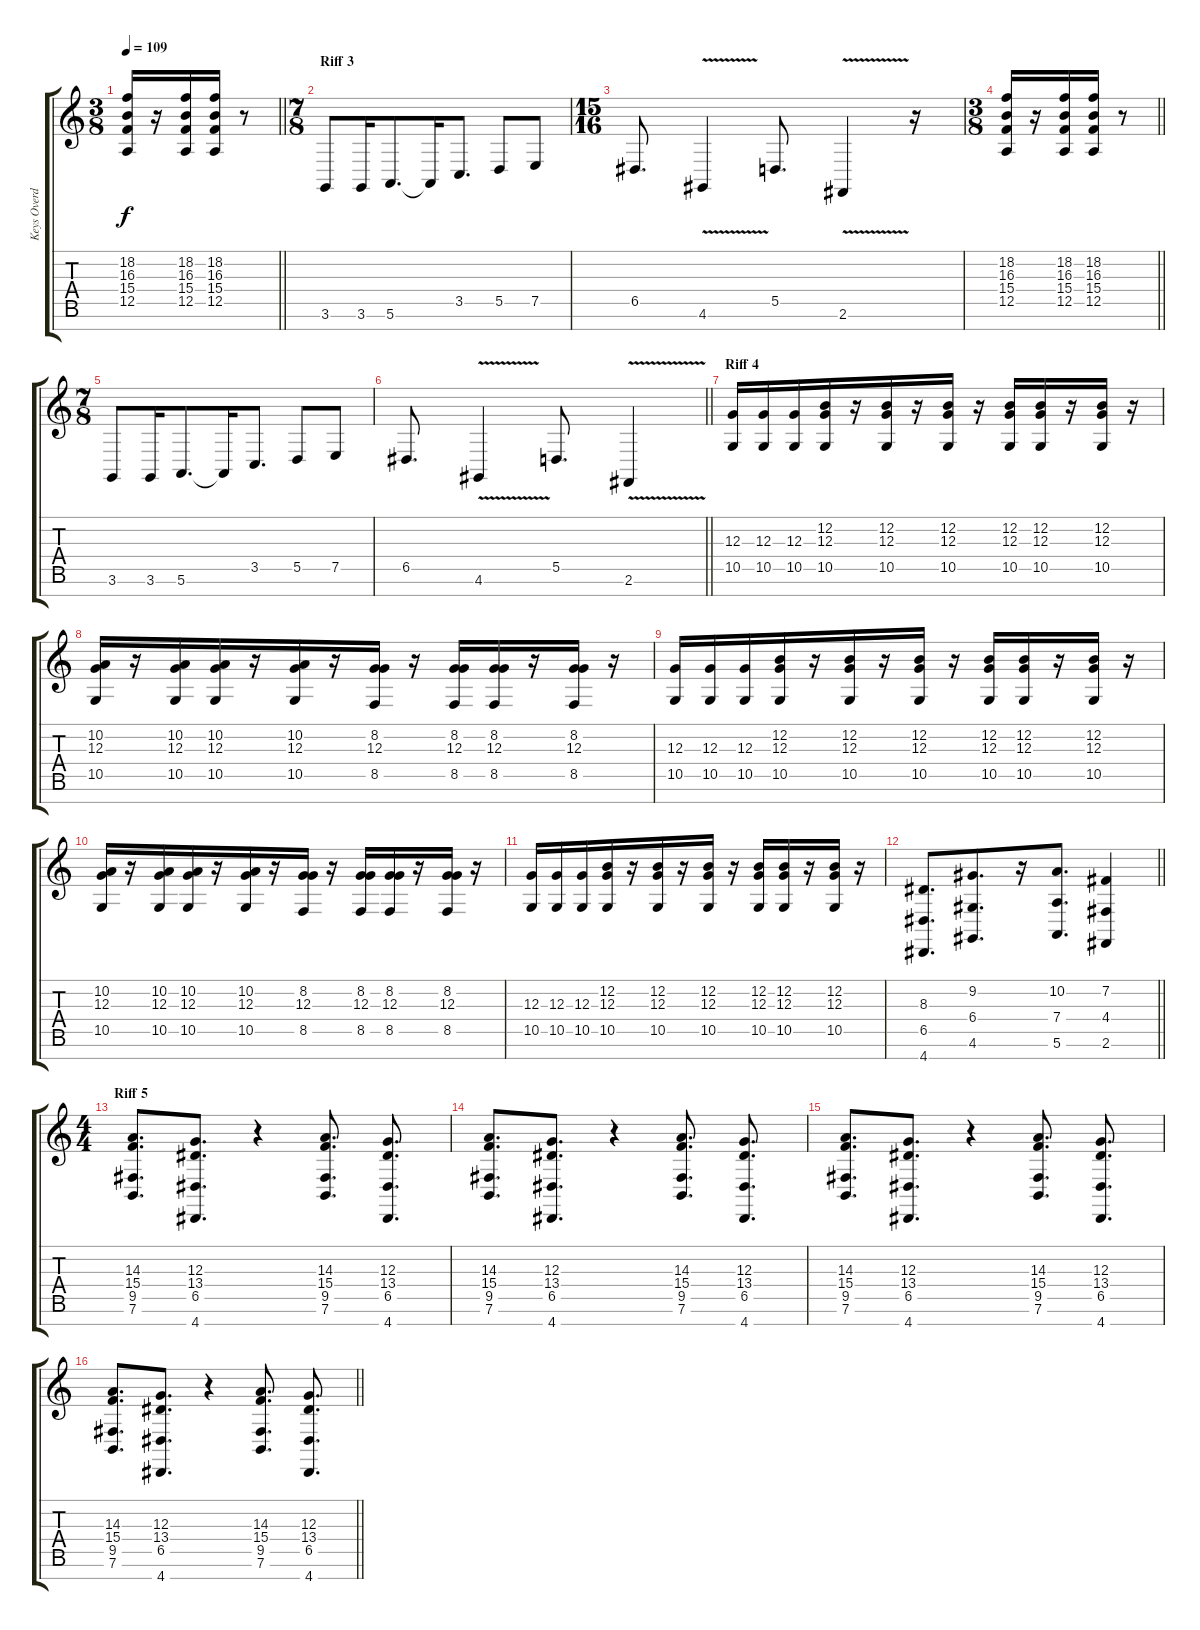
\track ("Keys Overdub" "Keys Overd") {instrument pad1newage}
\staff {score tabs}
\tuning (E4 B3 G3 D3 A2 E2 B1) {hide}
\ts (3 8)
\tempo 109
\clef g2
\barLineRight lightlight
\ks c
(18.2 16.3 15.4 12.5).16{dy f} r.16 (18.2 16.3 15.4 12.5).16 (18.2 16.3 15.4 12.5).16 r.8 |
\ts (7 8)
\section ("" "Riff 3")
3.6.8 3.6.16 5.6.8{d} 5.6{t}.16 3.5.8{d} 5.5.8 7.5.8 |
\ts (15 16)
6.5.8{d} 4.6{v}.4 5.5.8{d} 2.6{v}.4 r.16 |
\ts (3 8)
\barLineRight lightlight
(18.2 16.3 15.4 12.5).16 r.16 (18.2 16.3 15.4 12.5).16 (18.2 16.3 15.4 12.5).16 r.8 |
\ts (7 8)
3.6.8 3.6.16 5.6.8{d} 5.6{t}.16 3.5.8{d} 5.5.8 7.5.8 |
\barLineRight lightlight
6.5.8{d} 4.6{v}.4 5.5.8{d} 2.6{v}.4 |
\section ("" "Riff 4")
(12.3 10.5).16{volume 10} (12.3 10.5).16 (12.3 10.5).16 (12.2 12.3 10.5).16 r.16 (12.2 12.3 10.5).16 r.16 (12.2 12.3 10.5).16 r.16 (12.2 12.3 10.5).16 (12.2 12.3 10.5).16 r.16 (12.2 12.3 10.5).16 r.16 |
(10.2 12.3 10.5).16 r.16 (10.2 12.3 10.5).16 (10.2 12.3 10.5).16 r.16 (10.2 12.3 10.5).16 r.16 (8.2 12.3 8.5).16 r.16 (8.2 12.3 8.5).16 (8.2 12.3 8.5).16 r.16 (8.2 12.3 8.5).16 r.16 |
(12.3 10.5).16 (12.3 10.5).16 (12.3 10.5).16 (12.2 12.3 10.5).16 r.16 (12.2 12.3 10.5).16 r.16 (12.2 12.3 10.5).16 r.16 (12.2 12.3 10.5).16 (12.2 12.3 10.5).16 r.16 (12.2 12.3 10.5).16 r.16 |
(10.2 12.3 10.5).16 r.16 (10.2 12.3 10.5).16 (10.2 12.3 10.5).16 r.16 (10.2 12.3 10.5).16 r.16 (8.2 12.3 8.5).16 r.16 (8.2 12.3 8.5).16 (8.2 12.3 8.5).16 r.16 (8.2 12.3 8.5).16 r.16 |
(12.3 10.5).16 (12.3 10.5).16 (12.3 10.5).16 (12.2 12.3 10.5).16 r.16 (12.2 12.3 10.5).16 r.16 (12.2 12.3 10.5).16 r.16 (12.2 12.3 10.5).16 (12.2 12.3 10.5).16 r.16 (12.2 12.3 10.5).16 r.16 |
\barLineRight lightlight
(8.3 6.5 4.7).8{d} (9.2 6.4 4.6).8{d} r.16 (10.2 7.4 5.6).8{d} (7.2 4.4 2.6).4 |
\ts (4 4)
\section ("" "Riff 5")
(14.3 15.4 9.5 7.6).8{d volume 15} (12.3 13.4 6.5 4.7).8{d} r.4 (14.3 15.4 9.5 7.6).8{d} (12.3 13.4 6.5 4.7).8{d} |
(14.3 15.4 9.5 7.6).8{d} (12.3 13.4 6.5 4.7).8{d} r.4 (14.3 15.4 9.5 7.6).8{d} (12.3 13.4 6.5 4.7).8{d} |
(14.3 15.4 9.5 7.6).8{d} (12.3 13.4 6.5 4.7).8{d} r.4 (14.3 15.4 9.5 7.6).8{d} (12.3 13.4 6.5 4.7).8{d} |
\barLineRight lightlight
(14.3 15.4 9.5 7.6).8{d} (12.3 13.4 6.5 4.7).8{d} r.4 (14.3 15.4 9.5 7.6).8{d} (12.3 13.4 6.5 4.7).8{d}
